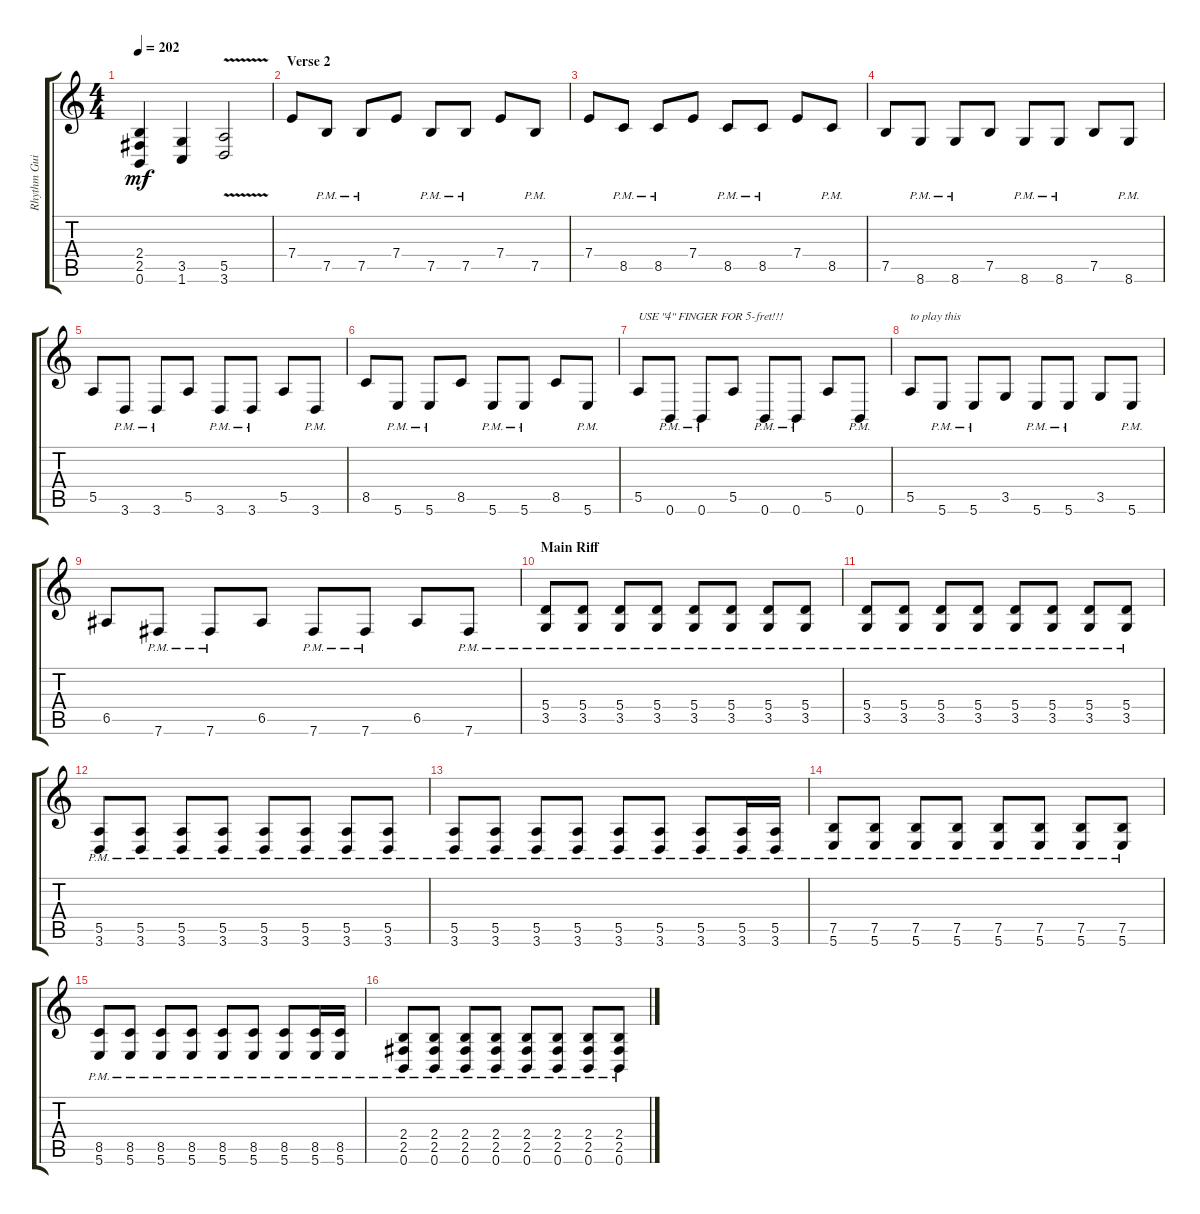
\track ("Rhythm Guitar" "Rhythm Gui") {instrument distortionguitar}
\staff {score tabs}
\tuning (B3 Gb3 D3 A2 E2 B1) {hide}
\ts (4 4)
\tempo 202
\clef g2
\ks c
(2.4 2.5 0.6).4{dy mf} (3.5 1.6).4 (5.5{v} 3.6{v}).2 |
\section ("" "Verse 2")
7.4.8 7.5{pm}.8 7.5{pm}.8 7.4.8 7.5{pm}.8 7.5{pm}.8 7.4.8 7.5{pm}.8 |
7.4.8 8.5{pm}.8 8.5{pm}.8 7.4.8 8.5{pm}.8 8.5{pm}.8 7.4.8 8.5{pm}.8 |
7.5.8 8.6{pm}.8 8.6{pm}.8 7.5.8 8.6{pm}.8 8.6{pm}.8 7.5.8 8.6{pm}.8 |
5.5.8 3.6{pm}.8 3.6{pm}.8 5.5.8 3.6{pm}.8 3.6{pm}.8 5.5.8 3.6{pm}.8 |
8.5.8 5.6{pm}.8 5.6{pm}.8 8.5.8 5.6{pm}.8 5.6{pm}.8 8.5.8 5.6{pm}.8 |
5.5.8{txt "USE \"4\" FINGER FOR 5-fret!!!"} 0.6{pm}.8 0.6{pm}.8 5.5.8 0.6{pm}.8 0.6{pm}.8 5.5.8 0.6{pm}.8 |
5.5.8{txt "to play this "} 5.6{pm}.8 5.6{pm}.8 3.5.8 5.6{pm}.8 5.6{pm}.8 3.5.8 5.6{pm}.8 |
6.5.8 7.6{pm}.8 7.6{pm}.8 6.5.8 7.6{pm}.8 7.6{pm}.8 6.5.8 7.6{pm}.8 |
\section ("" "Main Riff")
(5.4{pm} 3.5{pm}).8 (5.4{pm} 3.5{pm}).8 (5.4{pm} 3.5{pm}).8 (5.4{pm} 3.5{pm}).8 (5.4{pm} 3.5{pm}).8 (5.4{pm} 3.5{pm}).8 (5.4{pm} 3.5{pm}).8 (5.4{pm} 3.5{pm}).8 |
(5.4{pm} 3.5{pm}).8 (5.4{pm} 3.5{pm}).8 (5.4{pm} 3.5{pm}).8 (5.4{pm} 3.5{pm}).8 (5.4{pm} 3.5{pm}).8 (5.4{pm} 3.5{pm}).8 (5.4{pm} 3.5{pm}).8 (5.4{pm} 3.5{pm}).8 |
(5.5{pm} 3.6{pm}).8 (5.5{pm} 3.6{pm}).8 (5.5{pm} 3.6{pm}).8 (5.5{pm} 3.6{pm}).8 (5.5{pm} 3.6{pm}).8 (5.5{pm} 3.6{pm}).8 (5.5{pm} 3.6{pm}).8 (5.5{pm} 3.6{pm}).8 |
(5.5{pm} 3.6{pm}).8 (5.5{pm} 3.6{pm}).8 (5.5{pm} 3.6{pm}).8 (5.5{pm} 3.6{pm}).8 (5.5{pm} 3.6{pm}).8 (5.5{pm} 3.6{pm}).8 (5.5{pm} 3.6{pm}).8 (5.5{pm} 3.6{pm}).16 (5.5{pm} 3.6{pm}).16 |
(7.5{pm} 5.6{pm}).8 (7.5{pm} 5.6{pm}).8 (7.5{pm} 5.6{pm}).8 (7.5{pm} 5.6{pm}).8 (7.5{pm} 5.6{pm}).8 (7.5{pm} 5.6{pm}).8 (7.5{pm} 5.6{pm}).8 (7.5{pm} 5.6{pm}).8 |
(8.5{pm} 5.6{pm}).8 (8.5{pm} 5.6{pm}).8 (8.5{pm} 5.6{pm}).8 (8.5{pm} 5.6{pm}).8 (8.5{pm} 5.6{pm}).8 (8.5{pm} 5.6{pm}).8 (8.5{pm} 5.6{pm}).8 (8.5{pm} 5.6{pm}).16 (8.5{pm} 5.6{pm}).16 |
(2.4{pm} 2.5{pm} 0.6{pm}).8 (2.4{pm} 2.5{pm} 0.6{pm}).8 (2.4{pm} 2.5{pm} 0.6{pm}).8 (2.4{pm} 2.5{pm} 0.6{pm}).8 (2.4{pm} 2.5{pm} 0.6{pm}).8 (2.4{pm} 2.5{pm} 0.6{pm}).8 (2.4{pm} 2.5{pm} 0.6{pm}).8 (2.4{pm} 2.5{pm} 0.6{pm}).8
